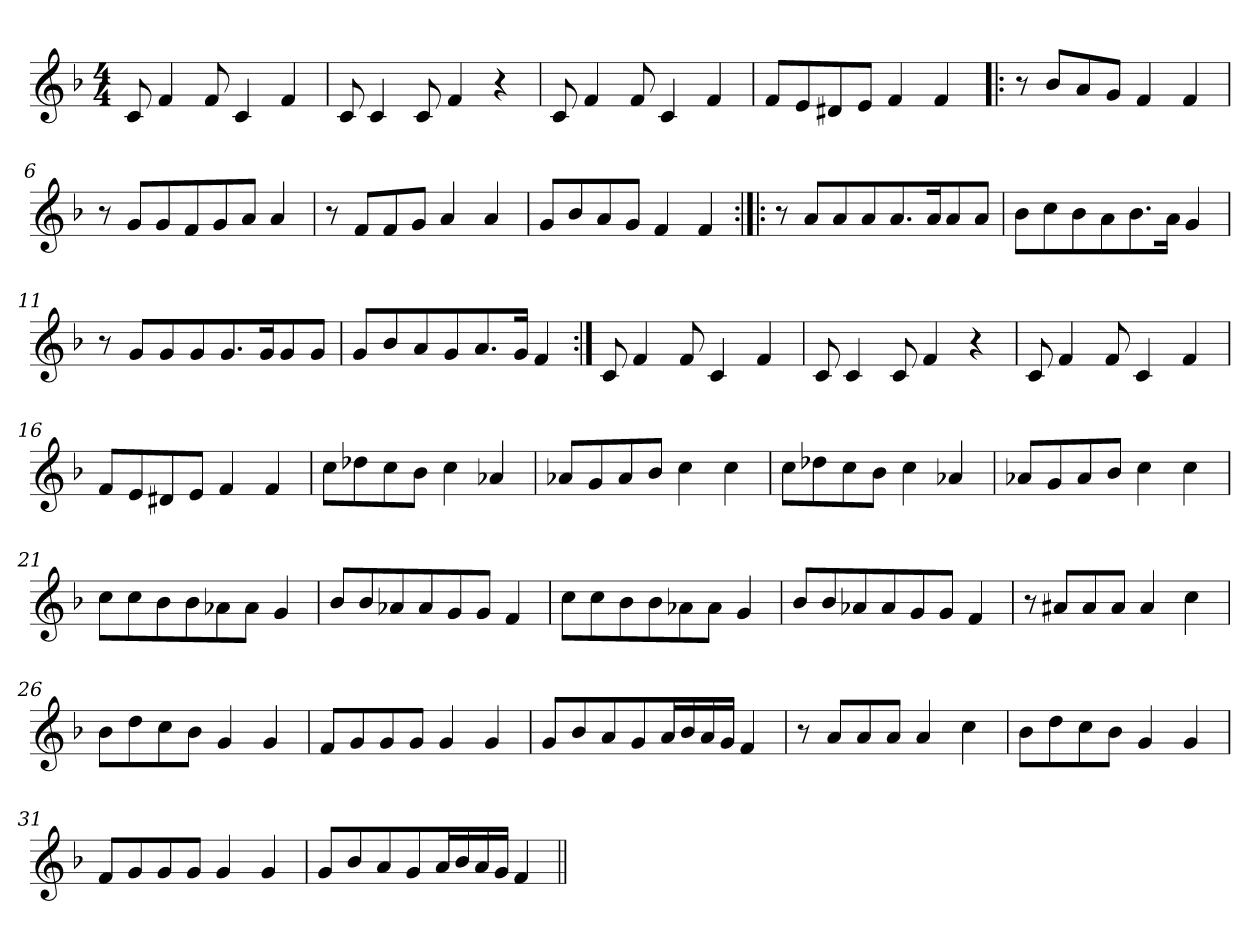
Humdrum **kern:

**kern
*part1
*staff1
*clefG2
*k[b-]
*F:
*M4/4
=1
8c/
4f/
8f/
4c/
4f/
=2
8c/
4c/
8c/
4f/
4r
=3
8c/
4f/
8f/
4c/
4f/
=4
8f/L
8e/
8d#X/
8e/J
4f/
4f/
=5!|:
8r
8b-/L
8a/
8g/J
4f/
4f/
=6
8r
8g/L
8g/
8f/
8g/
8a/J
4a/
!!LO:LB:g=z
=7
8r
8f/L
8f/
8g/J
4a/
4a/
=8
8g/L
8b-/
8a/
8g/J
4f/
4f/
=9:|!|:
8r
8a/L
8a/
8a/
8.a/
16a/K
8a/
8a/J
=10
8b-\L
8cc\
8b-\
8a\
8.b-\
16a\Jk
4g/
=11
8r
8g/L
8g/
8g/
8.g/
16g/K
8g/
8g/J
=12
8g/L
8b-/
8a/
8g/
8.a/
16g/Jk
4f/
!!LO:LB:g=z
=13:|!
8c/
4f/
8f/
4c/
4f/
=14
8c/
4c/
8c/
4f/
4r
=15
8c/
4f/
8f/
4c/
4f/
=16
8f/L
8e/
8d#X/
8e/J
4f/
4f/
=17
8cc\L
8dd-X\
8cc\
8b-\J
4cc\
4a-X/
=18
8a-X/L
8g/
8a-/
8b-/J
4cc\
4cc\
!!LO:LB:g=z
=19
8cc\L
8dd-X\
8cc\
8b-\J
4cc\
4a-X/
=20
8a-X/L
8g/
8a-/
8b-/J
4cc\
4cc\
=21
8cc\L
8cc\
8b-\
8b-\
8a-X\
8a-\J
4g/
=22
8b-/L
8b-/
8a-X/
8a-/
8g/
8g/J
4f/
=23
8cc\L
8cc\
8b-\
8b-\
8a-X\
8a-\J
4g/
=24
8b-/L
8b-/
8a-X/
8a-/
8g/
8g/J
4f/
!!LO:LB:g=z
=25
8r
8a#X/L
8a#/
8a#/J
4a#/
4cc\
=26
8b-\L
8dd\
8cc\
8b-\J
4g/
4g/
=27
8f/L
8g/
8g/
8g/J
4g/
4g/
=28
8g/L
8b-/
8a/
8g/
16a/L
16b-/
16a/
16g/JJ
4f/
=29
8r
8a/L
8a/
8a/J
4a/
4cc\
=30
8b-\L
8dd\
8cc\
8b-\J
4g/
4g/
=31
8f/L
8g/
8g/
8g/J
4g/
4g/
!!LO:LB:g=z
=32
8g/L
8b-/
8a/
8g/
16a/L
16b-/
16a/
16g/JJ
4f/
=||
*-
